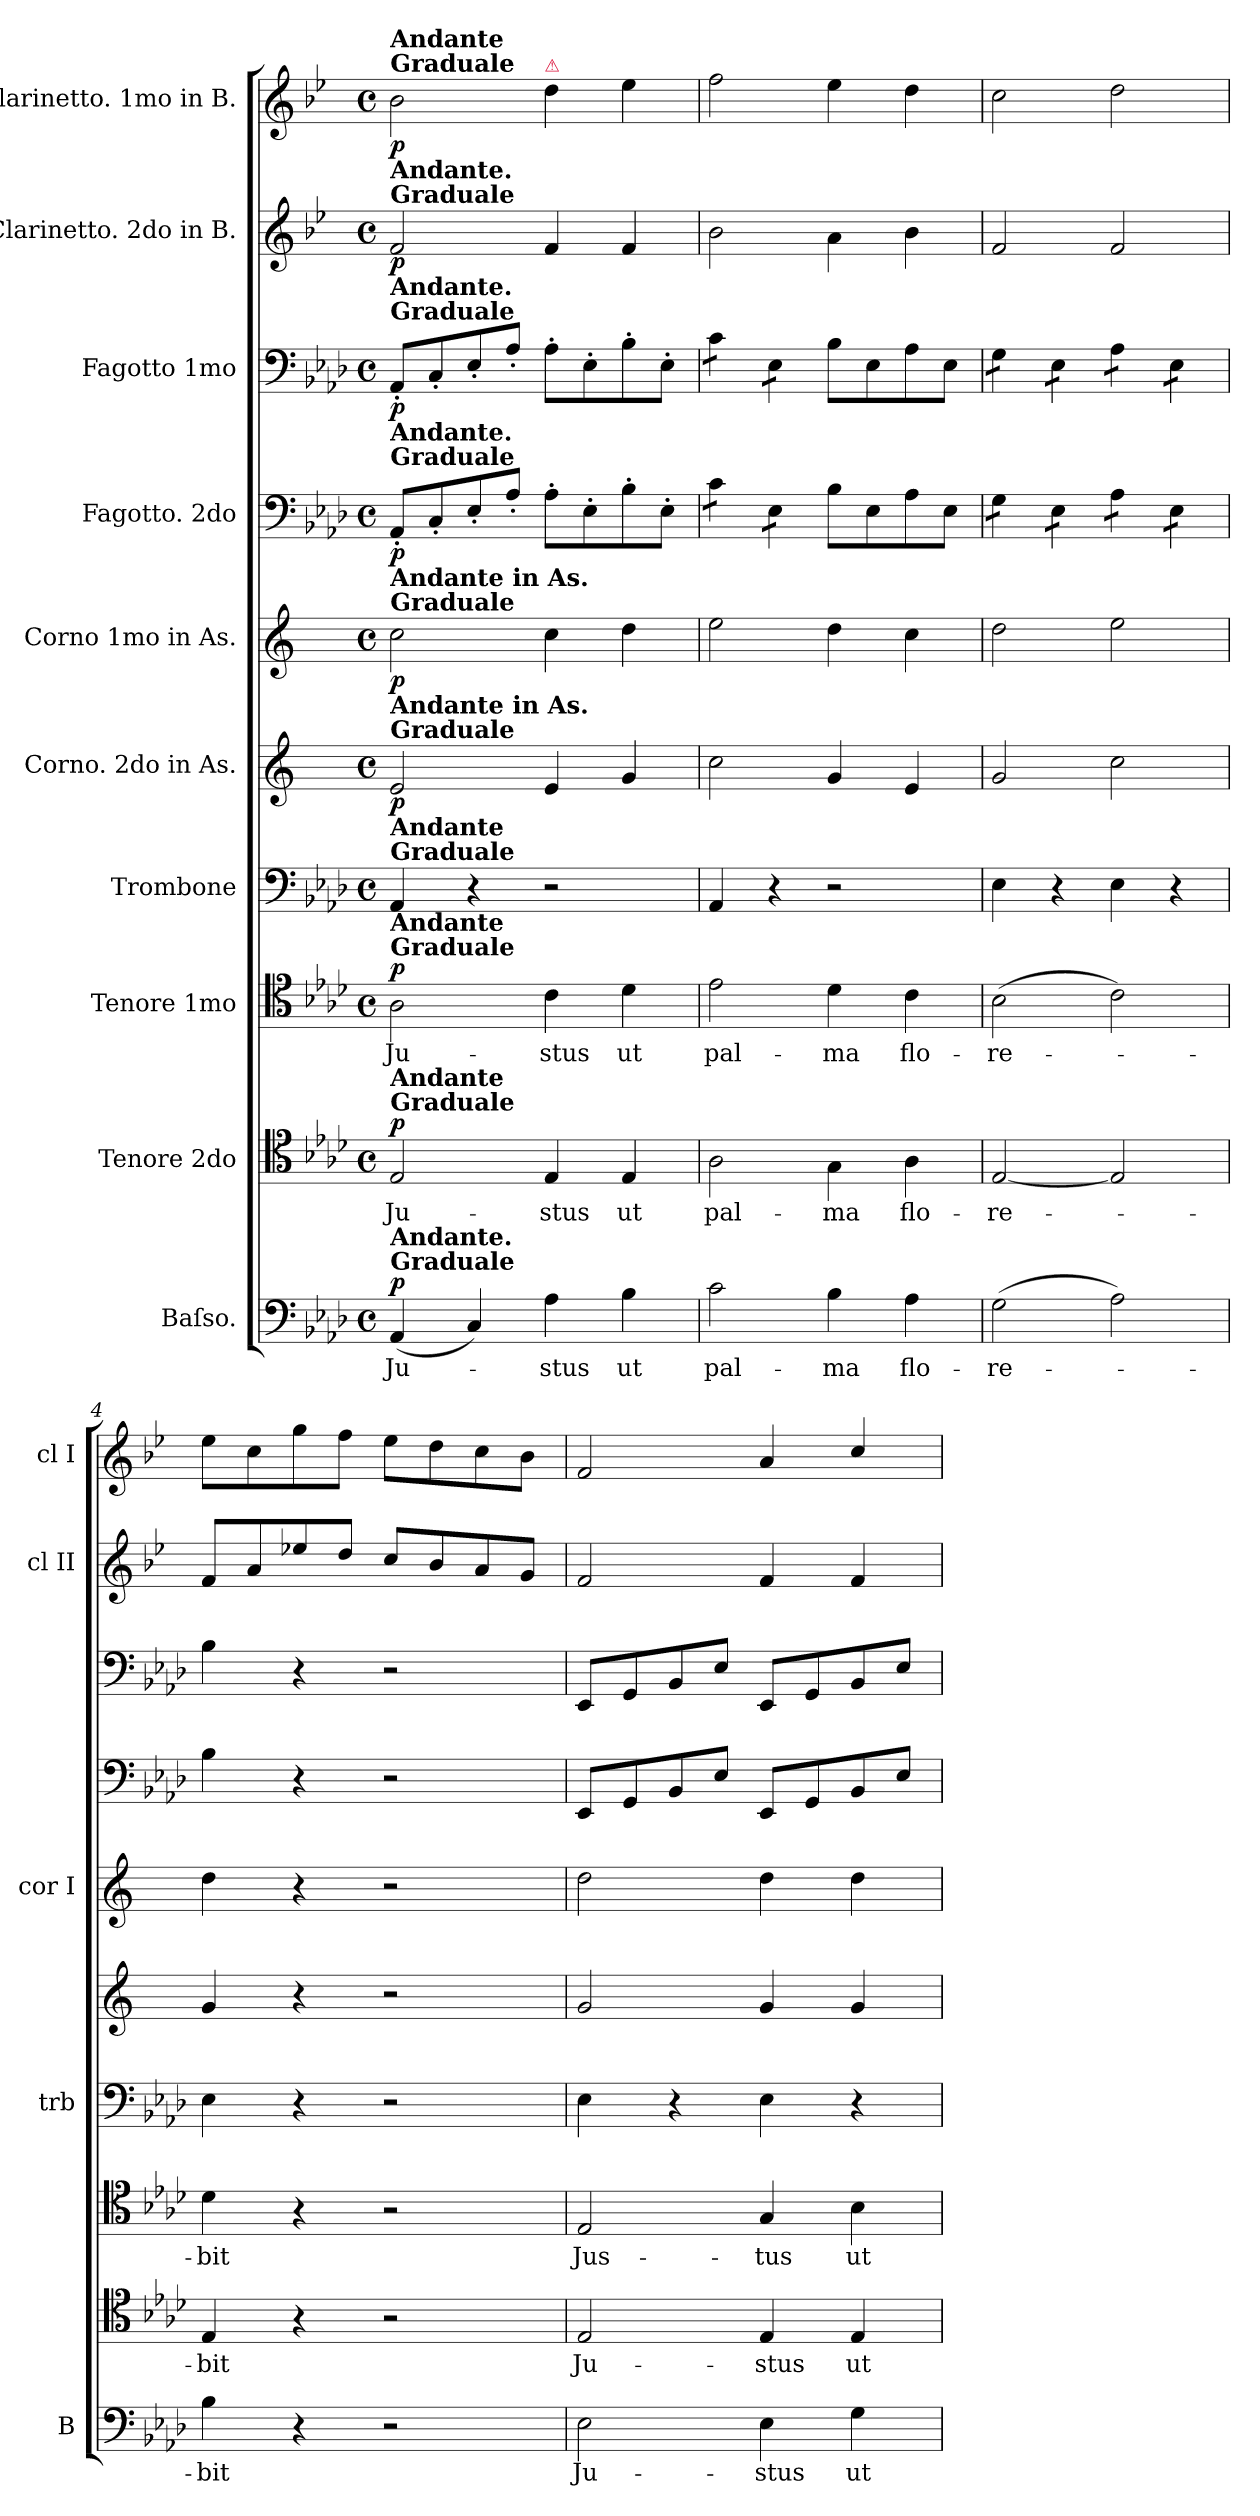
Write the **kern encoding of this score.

**kern	**text	**dynam	**kern	**text	**dynam	**kern	**text	**dynam	**kern	**kern	**dynam	**kern	**dynam	**kern	**dynam	**kern	**dynam	**kern	**dynam	**kern	**dynam
*part10	*part10	*part10	*part9	*part9	*part9	*part8	*part8	*part8	*part7	*part6	*part6	*part5	*part5	*part4	*part4	*part3	*part3	*part2	*part2	*part1	*part1
*staff10	*staff10	*staff10	*staff9	*staff9	*staff9	*staff8	*staff8	*staff8	*staff7	*staff6	*staff6	*staff5	*staff5	*staff4	*staff4	*staff3	*staff3	*staff2	*staff2	*staff1	*staff1
*I"Baſso.	*	*	*I"Tenore 2do	*	*	*I"Tenore 1mo	*	*	*I"Trombone	*I"Corno. 2do in As.	*	*I"Corno 1mo in As.	*	*I"Fagotto. 2do	*	*I"Fagotto 1mo	*	*I"Clarinetto. 2do in B.	*	*I"Clarinetto. 1mo in B.	*
*I'B	*	*	*	*	*	*	*	*	*I'trb	*	*	*I'cor I	*	*	*	*	*	*I'cl II	*	*I'cl I	*
*clefF4	*	*	*clefC4	*	*	*clefC4	*	*	*clefF4	*clefG2	*	*clefG2	*	*clefF4	*	*clefF4	*	*clefG2	*	*clefG2	*
*	*	*	*	*	*	*	*	*	*	*ITrd2c4	*	*ITrd2c4	*	*	*	*	*	*ITrd1c2	*	*ITrd1c2	*
*k[b-e-a-d-]	*	*	*k[b-e-a-d-]	*	*	*k[b-e-a-d-]	*	*	*k[b-e-a-d-]	*k[b-e-a-d-]	*	*k[b-e-a-d-]	*	*k[b-e-a-d-]	*	*k[b-e-a-d-]	*	*k[b-e-a-d-]	*	*k[b-e-a-d-]	*
*M4/4	*	*	*M4/4	*	*	*M4/4	*	*	*M4/4	*M4/4	*	*M4/4	*	*M4/4	*	*M4/4	*	*M4/4	*	*M4/4	*
*met(c)	*	*	*met(c)	*	*	*met(c)	*	*	*met(c)	*met(c)	*	*met(c)	*	*met(c)	*	*met(c)	*	*met(c)	*	*met(c)	*
=1	=1	=1	=1	=1	=1	=1	=1	=1	=1	=1	=1	=1	=1	=1	=1	=1	=1	=1	=1	=1	=1
!	!	!	!	!	!	!	!	!	!	!	!	!	!	!	!	!	!	!	!	!LO:TX:a:B:t=Graduale	!
!	!	!	!	!	!	!	!	!	!	!	!	!	!	!	!	!	!	!	!	!LO:TX:a:B:t=Andante	!
!	!	!	!	!	!	!	!	!	!	!	!	!	!	!	!	!	!	!LO:TX:a:B:t=Graduale	!	!	!
!	!	!	!	!	!	!	!	!	!	!	!	!	!	!	!	!	!	!LO:TX:a:B:t=Andante.	!	!	!
!	!	!	!	!	!	!	!	!	!	!	!	!	!	!	!	!LO:TX:a:B:t=Graduale	!	!	!	!	!
!	!	!	!	!	!	!	!	!	!	!	!	!	!	!	!	!LO:TX:a:B:t=Andante.	!	!	!	!	!
!	!	!	!	!	!	!	!	!	!	!	!	!	!	!LO:TX:a:B:t=Graduale	!	!	!	!	!	!	!
!	!	!	!	!	!	!	!	!	!	!	!	!	!	!LO:TX:a:B:t=Andante.	!	!	!	!	!	!	!
!	!	!	!	!	!	!	!	!	!	!	!	!LO:TX:a:B:t=Graduale	!	!	!	!	!	!	!	!	!
!	!	!	!	!	!	!	!	!	!	!	!	!LO:TX:a:B:t=Andante in As.	!	!	!	!	!	!	!	!	!
!	!	!	!	!	!	!	!	!	!	!LO:TX:a:B:t=Graduale	!	!	!	!	!	!	!	!	!	!	!
!	!	!	!	!	!	!	!	!	!	!LO:TX:a:B:t=Andante in As.	!	!	!	!	!	!	!	!	!	!	!
!	!	!	!	!	!	!	!	!	!LO:TX:a:B:t=Graduale	!	!	!	!	!	!	!	!	!	!	!	!
!	!	!	!	!	!	!	!	!	!LO:TX:a:B:t=Andante	!	!	!	!	!	!	!	!	!	!	!	!
!	!	!	!	!	!	!LO:TX:a:B:t=Graduale	!	!	!	!	!	!	!	!	!	!	!	!	!	!	!
!	!	!	!	!	!	!LO:TX:a:B:t=Andante	!	!	!	!	!	!	!	!	!	!	!	!	!	!	!
!	!	!	!LO:TX:a:B:t=Graduale	!	!	!	!	!	!	!	!	!	!	!	!	!	!	!	!	!	!
!	!	!	!LO:TX:a:B:t=Andante	!	!	!	!	!	!	!	!	!	!	!	!	!	!	!	!	!	!
!LO:TX:a:B:t=Graduale	!	!	!	!	!	!	!	!	!	!	!	!	!	!	!	!	!	!	!	!	!
!LO:TX:a:B:t=Andante.	!	!	!	!	!	!	!	!	!	!	!	!	!	!	!	!	!	!	!	!	!
!	!	!LO:DY:b	!	!	!LO:DY:b	!	!	!LO:DY:b	!	!	!LO:DY:b	!	!LO:DY:b	!	!LO:DY:b	!	!LO:DY:b	!	!LO:DY:b	!	!LO:DY:b
(4AA-/	Ju-	p	2E-/	Ju-	p.	2A-\	Ju-	p.	4AA-/	2c/	p	2a-\	p	8AA-'/L	p	8AA-'/L	p.	2e-/	p	2a-\	p
.	.	.	.	.	.	.	.	.	.	.	.	.	.	8C'/	.	8C'/	.	.	.	.	.
4C/)	.	.	.	.	.	.	.	.	4r	.	.	.	.	8E-'/	.	8E-'/	.	.	.	.	.
.	.	.	.	.	.	.	.	.	.	.	.	.	.	8A-'/J	.	8A-'/J	.	.	.	.	.
!	!	!	!	!	!	!	!	!	!	!	!	!	!	!	!	!	!	!	!	!LO:TX:a:color=crimson:t=⚠	!
4A-\	-stus	.	4E-/	-stus	.	4c\	-stus	.	2r	4c/	.	4a-\	.	8A-'\L	.	8A-'\L	.	4e-/	.	4cc\	.
.	.	.	.	.	.	.	.	.	.	.	.	.	.	8E-'\	.	8E-'\	.	.	.	.	.
4B-\	ut	.	4E-/	ut	.	4d-\	ut	.	.	4e-/	.	4b-\	.	8B-'\	.	8B-'\	.	4e-/	.	4dd-\	.
.	.	.	.	.	.	.	.	.	.	.	.	.	.	8E-'\J	.	8E-'\J	.	.	.	.	.
=2	=2	=2	=2	=2	=2	=2	=2	=2	=2	=2	=2	=2	=2	=2	=2	=2	=2	=2	=2	=2	=2
*	*	*	*	*	*	*	*	*	*	*	*	*	*	*tremolo	*	*	*	*	*	*	*
*	*	*	*	*	*	*	*	*	*	*	*	*	*	*	*	*tremolo	*	*	*	*	*
2c\	pal-	.	2A-\	pal-	.	2e-\	pal-	.	4AA-/	2a-\	.	2cc\	.	8c\L	.	8c\L	.	2a-\	.	2ee-\	.
.	.	.	.	.	.	.	.	.	.	.	.	.	.	8c\J	.	8c\J	.	.	.	.	.
.	.	.	.	.	.	.	.	.	4r	.	.	.	.	8E-\L	.	8E-\L	.	.	.	.	.
.	.	.	.	.	.	.	.	.	.	.	.	.	.	8E-\J	.	8E-\J	.	.	.	.	.
*	*	*	*	*	*	*	*	*	*	*	*	*	*	*	*	*Xtremolo	*	*	*	*	*
*	*	*	*	*	*	*	*	*	*	*	*	*	*	*Xtremolo	*	*	*	*	*	*	*
4B-\	-ma	.	4G\	-ma	.	4d-\	-ma	.	2r	4e-/	.	4b-\	.	8B-\L	.	8B-\L	.	4g\	.	4dd-\	.
.	.	.	.	.	.	.	.	.	.	.	.	.	.	8E-\	.	8E-\	.	.	.	.	.
4A-\	flo-	.	4A-\	flo-	.	4c\	flo-	.	.	4c/	.	4a-\	.	8A-\	.	8A-\	.	4a-\	.	4cc\	.
.	.	.	.	.	.	.	.	.	.	.	.	.	.	8E-\J	.	8E-\J	.	.	.	.	.
=3	=3	=3	=3	=3	=3	=3	=3	=3	=3	=3	=3	=3	=3	=3	=3	=3	=3	=3	=3	=3	=3
*	*	*	*	*	*	*	*	*	*	*	*	*	*	*tremolo	*	*	*	*	*	*	*
*	*	*	*	*	*	*	*	*	*	*	*	*	*	*	*	*tremolo	*	*	*	*	*
(2G\	-re-	.	[2E-/	-re-	.	(2B-\	-re-	.	4E-\	2e-/	.	2b-\	.	8G\L	.	8G\L	.	2e-/	.	2b-\	.
.	.	.	.	.	.	.	.	.	.	.	.	.	.	8G\J	.	8G\J	.	.	.	.	.
.	.	.	.	.	.	.	.	.	4r	.	.	.	.	8E-\L	.	8E-\L	.	.	.	.	.
.	.	.	.	.	.	.	.	.	.	.	.	.	.	8E-\J	.	8E-\J	.	.	.	.	.
2A-\)	.	.	2E-/]	.	.	2c\)	.	.	4E-\	2a-\	.	2cc\	.	8A-\L	.	8A-\L	.	2e-/	.	2cc\	.
.	.	.	.	.	.	.	.	.	.	.	.	.	.	8A-\J	.	8A-\J	.	.	.	.	.
.	.	.	.	.	.	.	.	.	4r	.	.	.	.	8E-\L	.	8E-\L	.	.	.	.	.
.	.	.	.	.	.	.	.	.	.	.	.	.	.	8E-\J	.	8E-\J	.	.	.	.	.
*	*	*	*	*	*	*	*	*	*	*	*	*	*	*	*	*Xtremolo	*	*	*	*	*
*	*	*	*	*	*	*	*	*	*	*	*	*	*	*Xtremolo	*	*	*	*	*	*	*
=4	=4	=4	=4	=4	=4	=4	=4	=4	=4	=4	=4	=4	=4	=4	=4	=4	=4	=4	=4	=4	=4
4B-\	-bit	.	4E-/	-bit	.	4d-\	-bit	.	4E-\	4e-/	.	4b-\	.	4B-\	.	4B-\	.	8e-/L	.	8dd-\L	.
.	.	.	.	.	.	.	.	.	.	.	.	.	.	.	.	.	.	8g/	.	8b-\	.
4r	.	.	4r	.	.	4r	.	.	4r	4r	.	4r	.	4r	.	4r	.	8dd-X/	.	8ff\	.
.	.	.	.	.	.	.	.	.	.	.	.	.	.	.	.	.	.	8cc/J	.	8ee-\J	.
2r	.	.	2r	.	.	2r	.	.	2r	2r	.	2r	.	2r	.	2r	.	8b-/L	.	8dd-\L	.
.	.	.	.	.	.	.	.	.	.	.	.	.	.	.	.	.	.	8a-/	.	8cc\	.
.	.	.	.	.	.	.	.	.	.	.	.	.	.	.	.	.	.	8g/	.	8b-\	.
.	.	.	.	.	.	.	.	.	.	.	.	.	.	.	.	.	.	8f/J	.	8a-\J	.
=5	=5	=5	=5	=5	=5	=5	=5	=5	=5	=5	=5	=5	=5	=5	=5	=5	=5	=5	=5	=5	=5
2E-\	Ju-	.	2E-/	Ju-	.	2E-/	Jus-	.	4E-\	2e-/	.	2b-\	.	8EE-/L	.	8EE-/L	.	2e-/	.	2e-/	.
.	.	.	.	.	.	.	.	.	.	.	.	.	.	8GG/	.	8GG/	.	.	.	.	.
.	.	.	.	.	.	.	.	.	4r	.	.	.	.	8BB-/	.	8BB-/	.	.	.	.	.
.	.	.	.	.	.	.	.	.	.	.	.	.	.	8E-/J	.	8E-/J	.	.	.	.	.
4E-\	-stus	.	4E-/	-stus	.	4G/	-tus	.	4E-\	4e-/	.	4b-\	.	8EE-/L	.	8EE-/L	.	4e-/	.	4g/	.
.	.	.	.	.	.	.	.	.	.	.	.	.	.	8GG/	.	8GG/	.	.	.	.	.
4G\	ut	.	4E-/	ut	.	4B-\	ut	.	4r	4e-/	.	4b-\	.	8BB-/	.	8BB-/	.	4e-/	.	4b-/	.
.	.	.	.	.	.	.	.	.	.	.	.	.	.	8E-/J	.	8E-/J	.	.	.	.	.
=	=	=	=	=	=	=	=	=	=	=	=	=	=	=	=	=	=	=	=	=	=
*-	*-	*-	*-	*-	*-	*-	*-	*-	*-	*-	*-	*-	*-	*-	*-	*-	*-	*-	*-	*-	*-
